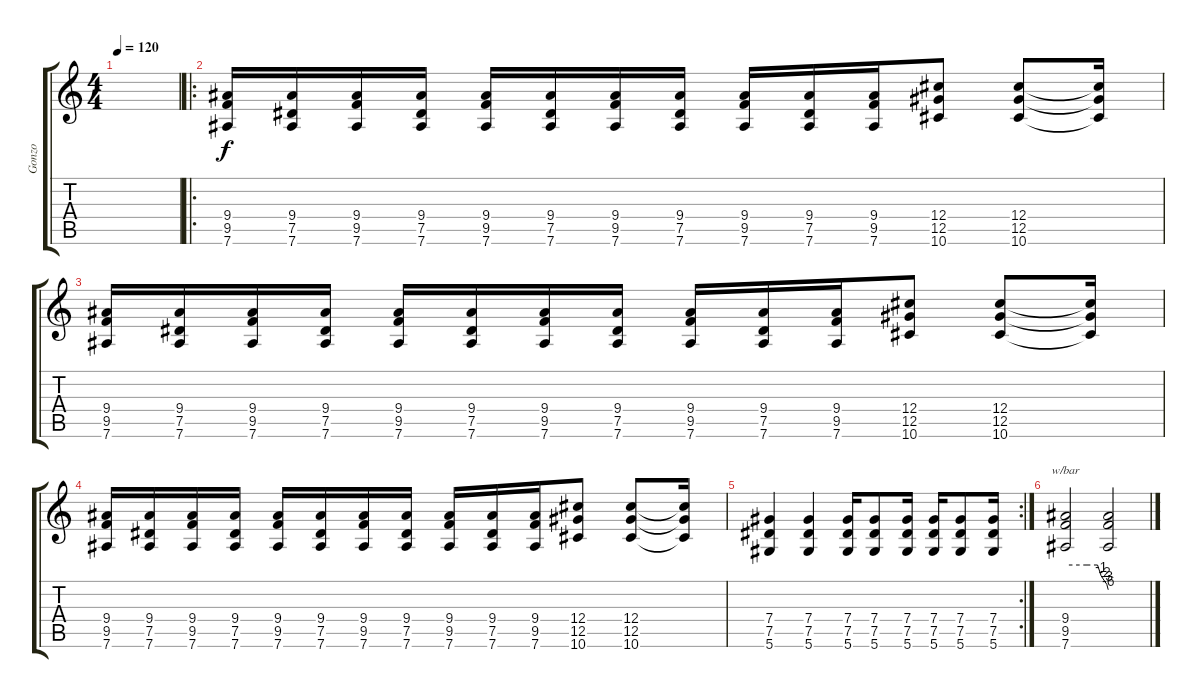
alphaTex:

\track ("Gonzo" "Gonzo") {instrument distortionguitar}
\staff {score tabs}
\tuning (Eb4 Bb3 Gb3 Db3 Ab2 Eb2) {hide}
\ts (4 4)
\tempo 120
\clef g2
\ks c
|
\ro
(9.4 9.5 7.6).16 (9.4 7.5 7.6).16 (9.4 9.5 7.6).16 (9.4 7.5 7.6).16 (9.4 9.5 7.6).16 (9.4 7.5 7.6).16 (9.4 9.5 7.6).16 (9.4 7.5 7.6).16 (9.4 9.5 7.6).16 (9.4 7.5 7.6).16 (9.4 9.5 7.6).16 (12.4 12.5 10.6).8 (12.4 12.5 10.6).8 (12.4{t} 12.5{t} 10.6{t}).16 |
(9.4 9.5 7.6).16 (9.4 7.5 7.6).16 (9.4 9.5 7.6).16 (9.4 7.5 7.6).16 (9.4 9.5 7.6).16 (9.4 7.5 7.6).16 (9.4 9.5 7.6).16 (9.4 7.5 7.6).16 (9.4 9.5 7.6).16 (9.4 7.5 7.6).16 (9.4 9.5 7.6).16 (12.4 12.5 10.6).8 (12.4 12.5 10.6).8 (12.4{t} 12.5{t} 10.6{t}).16 |
(9.4 9.5 7.6).16 (9.4 7.5 7.6).16 (9.4 9.5 7.6).16 (9.4 7.5 7.6).16 (9.4 9.5 7.6).16 (9.4 7.5 7.6).16 (9.4 9.5 7.6).16 (9.4 7.5 7.6).16 (9.4 9.5 7.6).16 (9.4 7.5 7.6).16 (9.4 9.5 7.6).16 (12.4 12.5 10.6).8 (12.4 12.5 10.6).8 (12.4{t} 12.5{t} 10.6{t}).16 |
\rc 2
(7.4 7.5 5.6).4 (7.4 7.5 5.6).4 (7.4 7.5 5.6).16 (7.4 7.5 5.6).8 (7.4 7.5 5.6).16 (7.4 7.5 5.6).16 (7.4 7.5 5.6).8 (7.4 7.5 5.6).16 |
(9.4 9.5 7.6).2{tbe (custom default 0 0 30 0 45 0 50 -4 55 -8 58 -12 60 -24)} (9.4{t} 9.5{t} 7.6{t}).2
